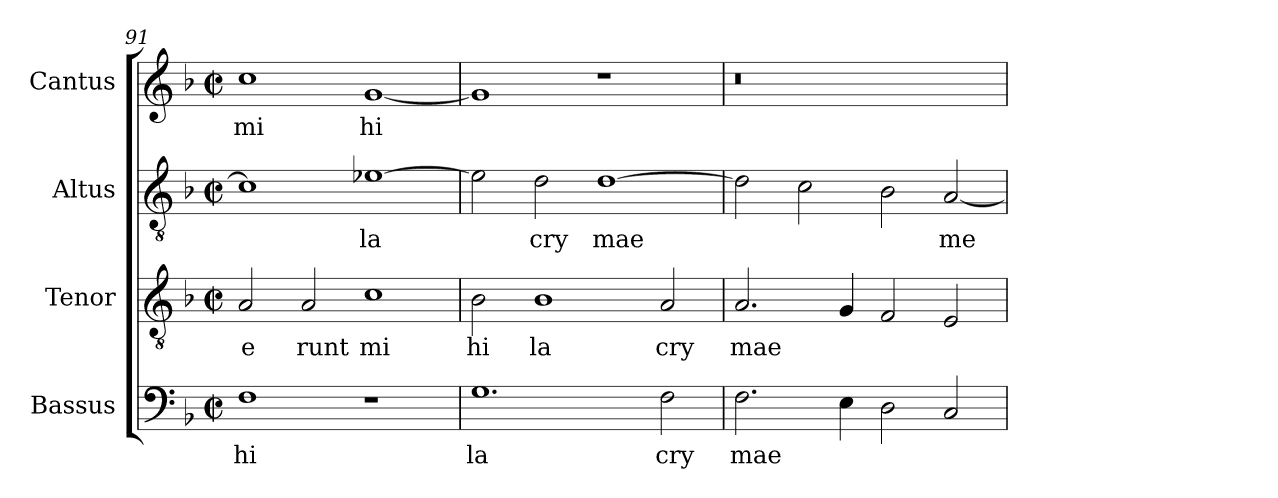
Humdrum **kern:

**kern	**text	**kern	**text	**kern	**text	**kern	**text
*part4	*part4	*part3	*part3	*part2	*part2	*part1	*part1
*staff4	*staff4	*staff3	*staff3	*staff2	*staff2	*staff1	*staff1
*I"Bassus	*	*I"Tenor	*	*I"Altus	*	*I"Cantus	*
*clefF4	*	*clefGv2	*	*clefGv2	*	*clefG2	*
*k[b-]	*	*k[b-]	*	*k[b-]	*	*k[b-]	*
*F:	*	*F:	*	*F:	*	*F:	*
*M2/2	*	*M2/2	*	*M2/2	*	*M2/2	*
*met(c|)	*	*met(c|)	*	*met(c|)	*	*met(c|)	*
=91	=91	=91	=91	=91	=91	=91	=91
!	!LO:LY:b:cj	!	!LO:LY:b:cj	!	!	!	!LO:LY:b:cj
1F	hi	2A/	e	1c]	.	1cc	mi
!	!	!	!LO:LY:b:cj	!	!	!	!
.	.	2A/	runt	.	.	.	.
!	!	!	!LO:LY:b:cj	!	!LO:LY:b:cj	!	!LO:LY:b:cj
1r	.	1c	mi	[>1e-X	la	[<1g	hi
=92	=92	=92	=92	=92	=92	=92	=92
!	!LO:LY:b:cj	!	!LO:LY:b:cj	!	!	!	!
1.G	la	2B-\	hi	2e-\]	.	1g]	.
!	!	!	!LO:LY:b:cj	!	!LO:LY:b:cj	!	!
.	.	1B-	la	2d\	cry	.	.
!	!	!	!	!	!LO:LY:b	!	!
.	.	.	.	[>1d	mae	1r	.
!	!LO:LY:b:cj	!	!LO:LY:b:cj	!	!	!	!
2F\	cry	2A/	cry	.	.	.	.
!!LO:LB:g=z
=93	=93	=93	=93	=93	=93	=93	=93
!	!LO:LY:b	!	!LO:LY:b	!	!	!	!
2.F\	mae	2.A/	mae	2d\]	.	0r	.
.	.	.	.	2c\	.	.	.
4E\	.	4G/	.	.	.	.	.
2D\	.	2F/	.	2B-\	.	.	.
!	!	!	!	!	!LO:LY:b	!	!
2C/	.	2E/	.	[<2A/	me	.	.
=	=	=	=	=	=	=	=
*-	*-	*-	*-	*-	*-	*-	*-
